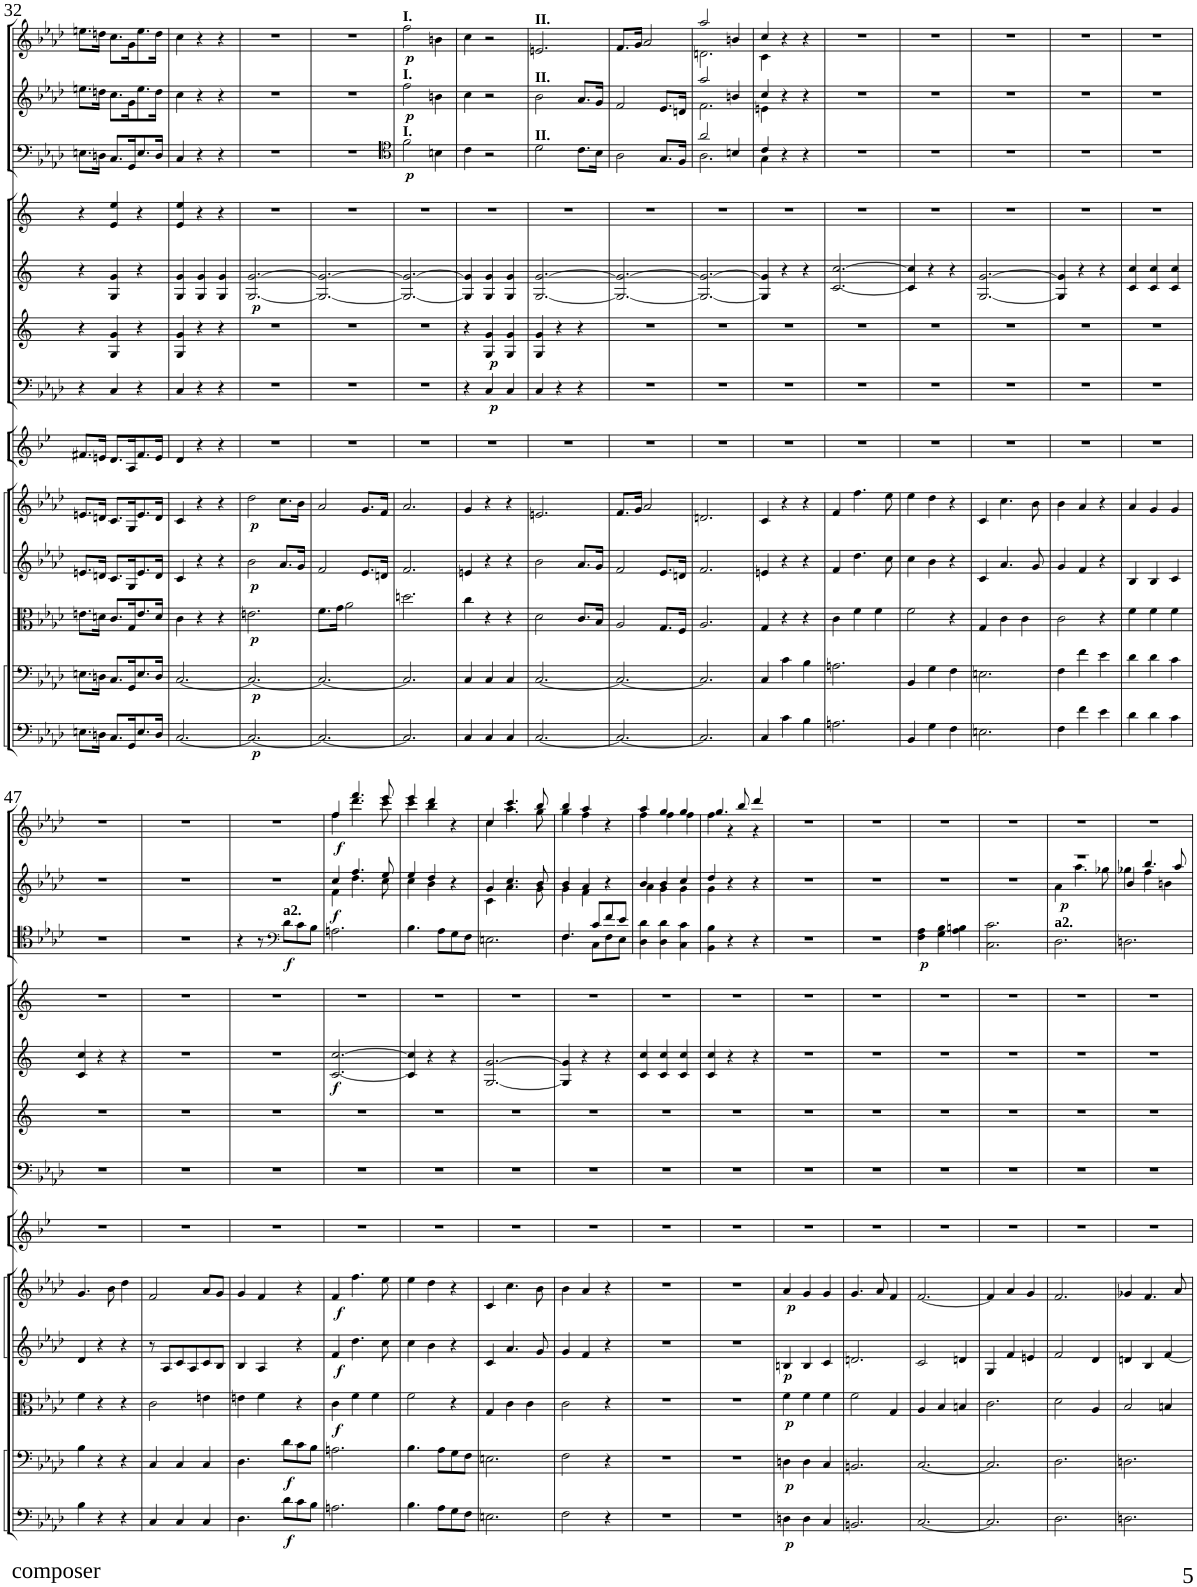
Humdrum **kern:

**kern	**dynam	**kern	**dynam	**kern	**dynam	**kern	**dynam	**kern	**dynam	**kern	**kern	**dynam	**kern	**dynam	**kern	**dynam	**kern	**kern	**dynam	**kern	**dynam	**kern	**dynam
*part13	*part13	*part12	*part12	*part11	*part11	*part10	*part10	*part9	*part9	*part8	*part7	*part7	*part6	*part6	*part5	*part5	*part4	*part3	*part3	*part2	*part2	*part1	*part1
*staff13	*staff13	*staff12	*staff12	*staff11	*staff11	*staff10	*staff10	*staff9	*staff9	*staff8	*staff7	*staff7	*staff6	*staff6	*staff5	*staff5	*staff4	*staff3	*staff3	*staff2	*staff2	*staff1	*staff1
*I"Double Basses	*	*I"Cellos	*	*I"Violas	*	*I"Violins II	*	*I"Violins I	*	*I"Clarinet in Bb	*I"Timpani	*	*I"Trumpet I II in F	*	*I"Horn III IV in F	*	*I"Horn I II in Ab	*I"Bassoon I II	*	*I"Oboe I II	*	*I"Flute I II	*
*	*	*	*	*	*	*	*	*	*	*I'Cl	*I'Timp	*	*I'Tpt	*	*I'Hn	*	*I'Hn	*I'Bsn	*	*I'Ob	*	*I'Fl	*
!!LO:PB:g=z
*clefF4	*	*clefF4	*	*clefC3	*	*clefG2	*	*clefG2	*	*clefG2	*clefF4	*	*clefG2	*	*clefG2	*	*clefG2	*clefF4	*	*clefG2	*	*clefG2	*
*Trd7c12	*	*	*	*	*	*	*	*	*	*Trd1c2	*	*	*Trd-3c-5	*	*Trd4c7	*	*Trd2c4	*	*	*	*	*	*
*k[b-e-a-d-]	*	*k[b-e-a-d-]	*	*k[b-e-a-d-]	*	*k[b-e-a-d-]	*	*k[b-e-a-d-]	*	*k[b-e-]	*k[b-e-a-d-]	*	*k[]	*	*k[]	*	*k[]	*k[b-e-a-d-]	*	*k[b-e-a-d-]	*	*k[b-e-a-d-]	*
*M3/4	*	*M3/4	*	*M3/4	*	*M3/4	*	*M3/4	*	*M3/4	*M3/4	*	*M3/4	*	*M3/4	*	*M3/4	*M3/4	*	*M3/4	*	*M3/4	*
=32	=32	=32	=32	=32	=32	=32	=32	=32	=32	=32	=32	=32	=32	=32	=32	=32	=32	=32	=32	=32	=32	=32	=32
8.En'\L	.	8.En'\L	.	8.en'\L	.	8.en'/L	.	8.en'/L	.	8.f#X'/L	4r	.	4r	.	4r	.	4r	8.En'\L	.	8.een'\L	.	8.een'\L	.
16Dn\Jk	.	16Dn\Jk	.	16dn\Jk	.	16dn/Jk	.	16dn/Jk	.	16en/Jk	.	.	.	.	.	.	.	16Dn\Jk	.	16ddn\Jk	.	16ddn\Jk	.
8.C'/L	.	8.C'/L	.	8.c'/L	.	8.c'/L	.	8.c'/L	.	8.d'/L	4C/	.	4G/ 4g/	.	4G/ 4g/	.	4e/ 4ee/	8.C'/L	.	8.cc'\L	.	8.cc'\L	.
16GG/K	.	16GG/K	.	16G/K	.	16G/K	.	16G/K	.	16A/K	.	.	.	.	.	.	.	16GG/K	.	16g\K	.	16g\K	.
8.E'/	.	8.E'/	.	8.e'/	.	8.e'/	.	8.e'/	.	8.f#'/	4r	.	4r	.	4r	.	4r	8.E'/	.	8.ee'\	.	8.ee'\	.
16D/Jk	.	16D/Jk	.	16d/Jk	.	16d/Jk	.	16d/Jk	.	16e/Jk	.	.	.	.	.	.	.	16D/Jk	.	16dd\Jk	.	16dd\Jk	.
=33	=33	=33	=33	=33	=33	=33	=33	=33	=33	=33	=33	=33	=33	=33	=33	=33	=33	=33	=33	=33	=33	=33	=33
[2.C/	.	[2.C/	.	4c\	.	4c/	.	4c/	.	4d/	4C/	.	4G/ 4g/	.	4G/ 4g/	.	4e/ 4ee/	4C/	.	4cc\	.	4cc\	.
.	.	.	.	4r	.	4r	.	4r	.	4r	4r	.	4r	.	4G/ 4g/	.	4r	4r	.	4r	.	4r	.
.	.	.	.	4r	.	4r	.	4r	.	4r	4r	.	4r	.	4G/ 4g/	.	4r	4r	.	4r	.	4r	.
=34	=34	=34	=34	=34	=34	=34	=34	=34	=34	=34	=34	=34	=34	=34	=34	=34	=34	=34	=34	=34	=34	=34	=34
!	!LO:DY:b	!	!LO:DY:b	!	!LO:DY:b	!	!LO:DY:b	!	!LO:DY:b	!	!	!	!	!	!	!LO:DY:b	!	!	!	!	!	!	!
2.C/_	p	2.C/_	p	2.en\	p	2b-\	p	2dd-\	p	2.r	2.r	.	2.r	.	[2.G/ [2.g/	p	2.r	2.r	.	2.r	.	2.r	.
.	.	.	.	.	.	8.a-/L	.	8.cc\L	.	.	.	.	.	.	.	.	.	.	.	.	.	.	.
.	.	.	.	.	.	16g/Jk	.	16b-\Jk	.	.	.	.	.	.	.	.	.	.	.	.	.	.	.
=35	=35	=35	=35	=35	=35	=35	=35	=35	=35	=35	=35	=35	=35	=35	=35	=35	=35	=35	=35	=35	=35	=35	=35
2.C/_	.	2.C/_	.	8.f\L	.	2f/	.	2a-/	.	2.r	2.r	.	2.r	.	2.G/_ 2.g/_	.	2.r	2.r	.	2.r	.	2.r	.
.	.	.	.	16g\Jk	.	.	.	.	.	.	.	.	.	.	.	.	.	.	.	.	.	.	.
.	.	.	.	2a-\	.	.	.	.	.	.	.	.	.	.	.	.	.	.	.	.	.	.	.
.	.	.	.	.	.	8.e-/L	.	8.g/L	.	.	.	.	.	.	.	.	.	.	.	.	.	.	.
.	.	.	.	.	.	16dn/Jk	.	16f/Jk	.	.	.	.	.	.	.	.	.	.	.	.	.	.	.
=36	=36	=36	=36	=36	=36	=36	=36	=36	=36	=36	=36	=36	=36	=36	=36	=36	=36	=36	=36	=36	=36	=36	=36
*	*	*	*	*	*	*	*	*	*	*	*	*	*	*	*	*	*	*clefC4	*	*	*	*	*
!	!	!	!	!	!	!	!	!	!	!	!	!	!	!	!	!	!	!	!	!	!	!LO:TX:a:B:t=I.	!
!	!	!	!	!	!	!	!	!	!	!	!	!	!	!	!	!	!	!	!	!LO:TX:a:B:t=I.	!	!	!
!	!	!	!	!	!	!	!	!	!	!	!	!	!	!	!	!	!	!LO:TX:a:B:t=I.	!	!	!	!	!
!	!	!	!	!	!	!	!	!	!	!	!	!	!	!	!	!	!	!	!LO:DY:b	!	!LO:DY:b	!	!LO:DY:b
2.C/]	.	2.C/]	.	2.ddn\	.	2.f/	.	2.a-/	.	2.r	2.r	.	2.r	.	2.G/_ 2.g/_	.	2.r	2f\	p	2ff\	p	2ff\	p
.	.	.	.	.	.	.	.	.	.	.	.	.	.	.	.	.	.	4Bn\	.	4bn\	.	4bn\	.
=37	=37	=37	=37	=37	=37	=37	=37	=37	=37	=37	=37	=37	=37	=37	=37	=37	=37	=37	=37	=37	=37	=37	=37
4C/	.	4C/	.	4cc\	.	4en/	.	4g/	.	2.r	4r	.	4r	.	4G/] 4g/]	.	2.r	4c\	.	4cc\	.	4cc\	.
!	!	!	!	!	!	!	!	!	!	!	!	!LO:DY:b	!	!LO:DY:b	!	!	!	!	!	!	!	!	!
4C/	.	4C/	.	4r	.	4r	.	4r	.	.	4C/	p	4G/ 4g/	p	4G/ 4g/	.	.	2r	.	2r	.	2r	.
4C/	.	4C/	.	4r	.	4r	.	4r	.	.	4C/	.	4G/ 4g/	.	4G/ 4g/	.	.	.	.	.	.	.	.
=38	=38	=38	=38	=38	=38	=38	=38	=38	=38	=38	=38	=38	=38	=38	=38	=38	=38	=38	=38	=38	=38	=38	=38
!	!	!	!	!	!	!	!	!	!	!	!	!	!	!	!	!	!	!	!	!	!	!LO:TX:a:B:t=II.	!
!	!	!	!	!	!	!	!	!	!	!	!	!	!	!	!	!	!	!	!	!LO:TX:a:B:t=II.	!	!	!
!	!	!	!	!	!	!	!	!	!	!	!	!	!	!	!	!	!	!LO:TX:a:B:t=II.	!	!	!	!	!
[2.C/	.	[2.C/	.	2d-\	.	2b-\	.	2.en/	.	2.r	4C/	.	4G/ 4g/	.	[2.G/ [2.g/	.	2.r	2d-\	.	2b-\	.	2.en/	.
.	.	.	.	.	.	.	.	.	.	.	4r	.	4r	.	.	.	.	.	.	.	.	.	.
.	.	.	.	8.c/L	.	8.a-/L	.	.	.	.	4r	.	4r	.	.	.	.	8.c\L	.	8.a-/L	.	.	.
.	.	.	.	16B-/Jk	.	16g/Jk	.	.	.	.	.	.	.	.	.	.	.	16B-\Jk	.	16g/Jk	.	.	.
=39	=39	=39	=39	=39	=39	=39	=39	=39	=39	=39	=39	=39	=39	=39	=39	=39	=39	=39	=39	=39	=39	=39	=39
2.C/_	.	2.C/_	.	2A-/	.	2f/	.	8.f/L	.	2.r	2.r	.	2.r	.	2.G/_ 2.g/_	.	2.r	2A-\	.	2f/	.	8.f/L	.
.	.	.	.	.	.	.	.	16g/Jk	.	.	.	.	.	.	.	.	.	.	.	.	.	16g/Jk	.
.	.	.	.	.	.	.	.	2a-/	.	.	.	.	.	.	.	.	.	.	.	.	.	2a-/	.
.	.	.	.	8.G/L	.	8.e-/L	.	.	.	.	.	.	.	.	.	.	.	8.G/L	.	8.e-/L	.	.	.
.	.	.	.	16F/Jk	.	16dn/Jk	.	.	.	.	.	.	.	.	.	.	.	16F/Jk	.	16dn/Jk	.	.	.
=40	=40	=40	=40	=40	=40	=40	=40	=40	=40	=40	=40	=40	=40	=40	=40	=40	=40	=40	=40	=40	=40	=40	=40
*	*	*	*	*	*	*	*	*	*	*	*	*	*	*	*	*	*	*^	*	*^	*	*^	*
2.C/]	.	2.C/]	.	2.A-/	.	2.f/	.	2.dn/	.	2.r	2.r	.	2.r	.	2.G/_ 2.g/_	.	2.r	2a-/	2.A-\	.	2aa-/	2.f\	.	2aa-/	2.dn\	.
.	.	.	.	.	.	.	.	.	.	.	.	.	.	.	.	.	.	4Bn/	.	.	4bn/	.	.	4bn/	.	.
=41	=41	=41	=41	=41	=41	=41	=41	=41	=41	=41	=41	=41	=41	=41	=41	=41	=41	=41	=41	=41	=41	=41	=41	=41	=41	=41
4C/	.	4C/	.	4G/	.	4en/	.	4c/	.	2.r	2.r	.	2.r	.	4G/] 4g/]	.	2.r	4c/	4G\	.	4cc/	4en\	.	4cc/	4c\	.
4c\	.	4c\	.	4r	.	4r	.	4r	.	.	.	.	.	.	4r	.	.	4r	2ryy	.	4r	2ryy	.	4r	2ryy	.
4B-\	.	4B-\	.	4r	.	4r	.	4r	.	.	.	.	.	.	4r	.	.	4r	.	.	4r	.	.	4r	.	.
*	*	*	*	*	*	*	*	*	*	*	*	*	*	*	*	*	*	*v	*v	*	*	*	*	*v	*v	*
*	*	*	*	*	*	*	*	*	*	*	*	*	*	*	*	*	*	*	*	*v	*v	*	*	*
=42	=42	=42	=42	=42	=42	=42	=42	=42	=42	=42	=42	=42	=42	=42	=42	=42	=42	=42	=42	=42	=42	=42	=42
2.An\	.	2.An\	.	4c\	.	4f/	.	4f/	.	2.r	2.r	.	2.r	.	[2.c/ [2.cc/	.	2.r	2.r	.	2.r	.	2.r	.
.	.	.	.	4f\	.	4.dd-\	.	4.ff\	.	.	.	.	.	.	.	.	.	.	.	.	.	.	.
.	.	.	.	4f\	.	.	.	.	.	.	.	.	.	.	.	.	.	.	.	.	.	.	.
.	.	.	.	.	.	8cc\	.	8ee-\	.	.	.	.	.	.	.	.	.	.	.	.	.	.	.
=43	=43	=43	=43	=43	=43	=43	=43	=43	=43	=43	=43	=43	=43	=43	=43	=43	=43	=43	=43	=43	=43	=43	=43
4BB-/	.	4BB-/	.	2f\	.	4cc\	.	4ee-\	.	2.r	2.r	.	2.r	.	4c/] 4cc/]	.	2.r	2.r	.	2.r	.	2.r	.
4G\	.	4G\	.	.	.	4b-\	.	4dd-\	.	.	.	.	.	.	4r	.	.	.	.	.	.	.	.
4F\	.	4F\	.	4r	.	4r	.	4r	.	.	.	.	.	.	4r	.	.	.	.	.	.	.	.
=44	=44	=44	=44	=44	=44	=44	=44	=44	=44	=44	=44	=44	=44	=44	=44	=44	=44	=44	=44	=44	=44	=44	=44
2.En\	.	2.En\	.	4G/	.	4c/	.	4c/	.	2.r	2.r	.	2.r	.	[2.G/ [2.g/	.	2.r	2.r	.	2.r	.	2.r	.
.	.	.	.	4c\	.	4.a-/	.	4.cc\	.	.	.	.	.	.	.	.	.	.	.	.	.	.	.
.	.	.	.	4c\	.	.	.	.	.	.	.	.	.	.	.	.	.	.	.	.	.	.	.
.	.	.	.	.	.	8g/	.	8b-\	.	.	.	.	.	.	.	.	.	.	.	.	.	.	.
=45	=45	=45	=45	=45	=45	=45	=45	=45	=45	=45	=45	=45	=45	=45	=45	=45	=45	=45	=45	=45	=45	=45	=45
4F\	.	4F\	.	2c\	.	4g/	.	4b-\	.	2.r	2.r	.	2.r	.	4G/] 4g/]	.	2.r	2.r	.	2.r	.	2.r	.
4f\	.	4f\	.	.	.	4f/	.	4a-/	.	.	.	.	.	.	4r	.	.	.	.	.	.	.	.
4e-\	.	4e-\	.	4r	.	4r	.	4r	.	.	.	.	.	.	4r	.	.	.	.	.	.	.	.
=46	=46	=46	=46	=46	=46	=46	=46	=46	=46	=46	=46	=46	=46	=46	=46	=46	=46	=46	=46	=46	=46	=46	=46
4d-\	.	4d-\	.	4f\	.	4B-/	.	4a-/	.	2.r	2.r	.	2.r	.	4c/ 4cc/	.	2.r	2.r	.	2.r	.	2.r	.
4d-\	.	4d-\	.	4f\	.	4B-/	.	4g/	.	.	.	.	.	.	4c/ 4cc/	.	.	.	.	.	.	.	.
4c\	.	4c\	.	4f\	.	4c/	.	4g/	.	.	.	.	.	.	4c/ 4cc/	.	.	.	.	.	.	.	.
!!LO:LB:g=z
=47	=47	=47	=47	=47	=47	=47	=47	=47	=47	=47	=47	=47	=47	=47	=47	=47	=47	=47	=47	=47	=47	=47	=47
4B-\	.	4B-\	.	4f\	.	4d-/	.	4.g/	.	2.r	2.r	.	2.r	.	4c/ 4cc/	.	2.r	2.r	.	2.r	.	2.r	.
4r	.	4r	.	4r	.	4r	.	.	.	.	.	.	.	.	4r	.	.	.	.	.	.	.	.
.	.	.	.	.	.	.	.	8b-\	.	.	.	.	.	.	.	.	.	.	.	.	.	.	.
4r	.	4r	.	4r	.	4r	.	4dd-\	.	.	.	.	.	.	4r	.	.	.	.	.	.	.	.
=48	=48	=48	=48	=48	=48	=48	=48	=48	=48	=48	=48	=48	=48	=48	=48	=48	=48	=48	=48	=48	=48	=48	=48
4C/	.	4C/	.	2c\	.	8r	.	2f/	.	2.r	2.r	.	2.r	.	2.r	.	2.r	2.r	.	2.r	.	2.r	.
.	.	.	.	.	.	8A-/L	.	.	.	.	.	.	.	.	.	.	.	.	.	.	.	.	.
4C/	.	4C/	.	.	.	8c/	.	.	.	.	.	.	.	.	.	.	.	.	.	.	.	.	.
.	.	.	.	.	.	8A-/	.	.	.	.	.	.	.	.	.	.	.	.	.	.	.	.	.
4C/	.	4C/	.	4en\	.	8c/	.	8a-/L	.	.	.	.	.	.	.	.	.	.	.	.	.	.	.
.	.	.	.	.	.	8B-/J	.	8g/J	.	.	.	.	.	.	.	.	.	.	.	.	.	.	.
=49	=49	=49	=49	=49	=49	=49	=49	=49	=49	=49	=49	=49	=49	=49	=49	=49	=49	=49	=49	=49	=49	=49	=49
4.D-\	.	4.D-\	.	4en\	.	4B-/	.	4g/	.	2.r	2.r	.	2.r	.	2.r	.	2.r	4r	.	2.r	.	2.r	.
.	.	.	.	4f\	.	4A-/	.	4f/	.	.	.	.	.	.	.	.	.	8r	.	.	.	.	.
*	*	*	*	*	*	*	*	*	*	*	*	*	*	*	*	*	*	*clefF4	*	*	*	*	*
!	!	!	!	!	!	!	!	!	!	!	!	!	!	!	!	!	!	!LO:TX:a:B:t=a2.	!	!	!	!	!
!	!LO:DY:b	!	!LO:DY:b	!	!	!	!	!	!	!	!	!	!	!	!	!	!	!	!LO:DY:b	!	!	!	!
8d-\L	f	8d-\L	f	.	.	.	.	.	.	.	.	.	.	.	.	.	.	8d-\L	f	.	.	.	.
8c\	.	8c\	.	4r	.	4r	.	4r	.	.	.	.	.	.	.	.	.	8c\	.	.	.	.	.
8B-\J	.	8B-\J	.	.	.	.	.	.	.	.	.	.	.	.	.	.	.	8B-\J	.	.	.	.	.
=50	=50	=50	=50	=50	=50	=50	=50	=50	=50	=50	=50	=50	=50	=50	=50	=50	=50	=50	=50	=50	=50	=50	=50
*	*	*	*	*	*	*	*	*	*	*	*	*	*	*	*	*	*	*	*	*^	*	*^	*
!	!	!	!	!	!LO:DY:b	!	!LO:DY:b	!	!LO:DY:b	!	!	!	!	!	!	!LO:DY:b	!	!	!	!	!	!LO:DY:b	!	!	!LO:DY:b
2.An\	.	2.An\	.	4c\	f	4f/	f	4f/	f	2.r	2.r	.	2.r	.	[2.c/ [2.cc/	f	2.r	2.An\	.	4cc/	4f\	f	4ff/	4ff\	f
.	.	.	.	4f\	.	4.dd-\	.	4.ff\	.	.	.	.	.	.	.	.	.	.	.	4.ff/	4.dd-\	.	4.fff/	4.ddd-\	.
.	.	.	.	4f\	.	.	.	.	.	.	.	.	.	.	.	.	.	.	.	.	.	.	.	.	.
.	.	.	.	.	.	8cc\	.	8ee-\	.	.	.	.	.	.	.	.	.	.	.	8ee-/	8cc\	.	8eee-/	8ccc\	.
=51	=51	=51	=51	=51	=51	=51	=51	=51	=51	=51	=51	=51	=51	=51	=51	=51	=51	=51	=51	=51	=51	=51	=51	=51	=51
4.B-\	.	4.B-\	.	2f\	.	4cc\	.	4ee-\	.	2.r	2.r	.	2.r	.	4c/] 4cc/]	.	2.r	4.B-\	.	4ee-/	4cc\	.	4eee-/	4ccc\	.
.	.	.	.	.	.	4b-\	.	4dd-\	.	.	.	.	.	.	4r	.	.	.	.	4dd-/	4b-\	.	4ddd-/	4bb-\	.
8A-\L	.	8A-\L	.	.	.	.	.	.	.	.	.	.	.	.	.	.	.	8A-\L	.	.	.	.	.	.	.
8G\	.	8G\	.	4r	.	4r	.	4r	.	.	.	.	.	.	4r	.	.	8G\	.	4r	4ryy	.	4r	4ryy	.
8F\J	.	8F\J	.	.	.	.	.	.	.	.	.	.	.	.	.	.	.	8F\J	.	.	.	.	.	.	.
=52	=52	=52	=52	=52	=52	=52	=52	=52	=52	=52	=52	=52	=52	=52	=52	=52	=52	=52	=52	=52	=52	=52	=52	=52	=52
2.En\	.	2.En\	.	4G/	.	4c/	.	4c/	.	2.r	2.r	.	2.r	.	[2.G/ [2.g/	.	2.r	2.En\	.	4g/	4c\	.	4cc/	4cc\	.
.	.	.	.	4c\	.	4.a-/	.	4.cc\	.	.	.	.	.	.	.	.	.	.	.	4.cc/	4.a-\	.	4.ccc/	4.aa-\	.
.	.	.	.	4c\	.	.	.	.	.	.	.	.	.	.	.	.	.	.	.	.	.	.	.	.	.
.	.	.	.	.	.	8g/	.	8b-\	.	.	.	.	.	.	.	.	.	.	.	8b-/	8g\	.	8bb-/	8gg\	.
=53	=53	=53	=53	=53	=53	=53	=53	=53	=53	=53	=53	=53	=53	=53	=53	=53	=53	=53	=53	=53	=53	=53	=53	=53	=53
*	*	*	*	*	*	*	*	*	*	*	*	*	*	*	*	*	*	*^	*	*	*	*	*	*	*
2F\	.	2F\	.	2c\	.	4g/	.	4b-\	.	2.r	2.r	.	2.r	.	4G/] 4g/]	.	2.r	4.F/	4.F\	.	4b-/	4g\	.	4bb-/	4gg\	.
.	.	.	.	.	.	4f/	.	4a-/	.	.	.	.	.	.	4r	.	.	.	.	.	4a-/	4f\	.	4aa-/	4ff\	.
.	.	.	.	.	.	.	.	.	.	.	.	.	.	.	.	.	.	8c/L	8C\L	.	.	.	.	.	.	.
4r	.	4r	.	4r	.	4r	.	4r	.	.	.	.	.	.	4r	.	.	8f/	8F\	.	4r	4ryy	.	4r	4ryy	.
.	.	.	.	.	.	.	.	.	.	.	.	.	.	.	.	.	.	8e-/J	8E-\J	.	.	.	.	.	.	.
*	*	*	*	*	*	*	*	*	*	*	*	*	*	*	*	*	*	*v	*v	*	*	*	*	*	*	*
=54	=54	=54	=54	=54	=54	=54	=54	=54	=54	=54	=54	=54	=54	=54	=54	=54	=54	=54	=54	=54	=54	=54	=54	=54	=54
2.r	.	2.r	.	2.r	.	2.r	.	2.r	.	2.r	2.r	.	2.r	.	4c/ 4cc/	.	2.r	4D-\ 4d-\	.	4b-/	4a-\	.	4aa-/	4ff\	.
.	.	.	.	.	.	.	.	.	.	.	.	.	.	.	4c/ 4cc/	.	.	4D-\ 4d-\	.	4b-/	4g\	.	4gg/	4ff\	.
.	.	.	.	.	.	.	.	.	.	.	.	.	.	.	4c/ 4cc/	.	.	4C\ 4c\	.	4cc/	4g\	.	4gg/	4ff\	.
=55	=55	=55	=55	=55	=55	=55	=55	=55	=55	=55	=55	=55	=55	=55	=55	=55	=55	=55	=55	=55	=55	=55	=55	=55	=55
2.r	.	2.r	.	2.r	.	2.r	.	2.r	.	2.r	2.r	.	2.r	.	4c/ 4cc/	.	2.r	4BB-\ 4B-\	.	4dd-/	4g\	.	4.gg/	4ff\	.
.	.	.	.	.	.	.	.	.	.	.	.	.	.	.	4r	.	.	4r	.	4r	2ryy	.	.	4r	.
.	.	.	.	.	.	.	.	.	.	.	.	.	.	.	.	.	.	.	.	.	.	.	8bb-/	.	.
.	.	.	.	.	.	.	.	.	.	.	.	.	.	.	4r	.	.	4r	.	4r	.	.	4ddd-/	4r	.
*	*	*	*	*	*	*	*	*	*	*	*	*	*	*	*	*	*	*	*	*v	*v	*	*	*	*
=56	=56	=56	=56	=56	=56	=56	=56	=56	=56	=56	=56	=56	=56	=56	=56	=56	=56	=56	=56	=56	=56	=56	=56	=56
!	!LO:DY:b	!	!LO:DY:b	!	!LO:DY:b	!	!LO:DY:b	!	!LO:DY:b	!	!	!	!	!	!	!	!	!	!	!	!	!	!	!
*	*	*	*	*	*	*	*	*	*	*	*	*	*	*	*	*	*	*	*	*	*	*v	*v	*
4Dn\	p	4Dn\	p	4f\	p	4Bn/	p	4a-/	p	2.r	2.r	.	2.r	.	2.r	.	2.r	2.r	.	2.r	.	2.r	.
4D\	.	4D\	.	4f\	.	4B/	.	4g/	.	.	.	.	.	.	.	.	.	.	.	.	.	.	.
4C/	.	4C/	.	4f\	.	4c/	.	4g/	.	.	.	.	.	.	.	.	.	.	.	.	.	.	.
=57	=57	=57	=57	=57	=57	=57	=57	=57	=57	=57	=57	=57	=57	=57	=57	=57	=57	=57	=57	=57	=57	=57	=57
2.BBn/	.	2.BBn/	.	2f\	.	2.dn/	.	4.g/	.	2.r	2.r	.	2.r	.	2.r	.	2.r	2.r	.	2.r	.	2.r	.
.	.	.	.	.	.	.	.	8a-/	.	.	.	.	.	.	.	.	.	.	.	.	.	.	.
.	.	.	.	4G/	.	.	.	4f/	.	.	.	.	.	.	.	.	.	.	.	.	.	.	.
=58	=58	=58	=58	=58	=58	=58	=58	=58	=58	=58	=58	=58	=58	=58	=58	=58	=58	=58	=58	=58	=58	=58	=58
!	!	!	!	!	!	!	!	!	!	!	!	!	!	!	!	!	!	!	!LO:DY:b	!	!	!	!
[2.C/	.	[2.C/	.	4A-/	.	2c/	.	[2.f/	.	2.r	2.r	.	2.r	.	2.r	.	2.r	4F\ 4A-\	p	2.r	.	2.r	.
.	.	.	.	4B-/	.	.	.	.	.	.	.	.	.	.	.	.	.	4G\ 4B-\	.	.	.	.	.
.	.	.	.	4Bn/	.	4dn/	.	.	.	.	.	.	.	.	.	.	.	4A-\ 4Bn\	.	.	.	.	.
=59	=59	=59	=59	=59	=59	=59	=59	=59	=59	=59	=59	=59	=59	=59	=59	=59	=59	=59	=59	=59	=59	=59	=59
2.C/]	.	2.C/]	.	2.c\	.	4G/	.	4f/]	.	2.r	2.r	.	2.r	.	2.r	.	2.r	2.C\ 2.c\	.	2.r	.	2.r	.
.	.	.	.	.	.	4f/	.	4a-/	.	.	.	.	.	.	.	.	.	.	.	.	.	.	.
.	.	.	.	.	.	4en/	.	4g/	.	.	.	.	.	.	.	.	.	.	.	.	.	.	.
=60	=60	=60	=60	=60	=60	=60	=60	=60	=60	=60	=60	=60	=60	=60	=60	=60	=60	=60	=60	=60	=60	=60	=60
*	*	*	*	*	*	*	*	*	*	*	*	*	*	*	*	*	*	*	*	*^	*	*	*
!	!	!	!	!	!	!	!	!	!	!	!	!	!	!	!	!	!	!LO:TX:a:B:t=a2.	!	!	!	!	!	!
!	!	!	!	!	!	!	!	!	!	!	!	!	!	!	!	!	!	!	!	!	!	!LO:DY:b	!	!
2.D-\	.	2.D-\	.	2d-\	.	2f/	.	2.f/	.	2.r	2.r	.	2.r	.	2.r	.	2.r	2.D-\	.	2.r	4a-\	p	2.r	.
.	.	.	.	.	.	.	.	.	.	.	.	.	.	.	.	.	.	.	.	.	4.aa-\	.	.	.
.	.	.	.	4A-/	.	4d-/	.	.	.	.	.	.	.	.	.	.	.	.	.	.	.	.	.	.
.	.	.	.	.	.	.	.	.	.	.	.	.	.	.	.	.	.	.	.	.	8gg-X\	.	.	.
=61	=61	=61	=61	=61	=61	=61	=61	=61	=61	=61	=61	=61	=61	=61	=61	=61	=61	=61	=61	=61	=61	=61	=61	=61
2.Dn\	.	2.Dn\	.	2B-/	.	4dn/	.	4g-X/	.	2.r	2.r	.	2.r	.	2.r	.	2.r	2.Dn\	.	4b-/	4gg-X\	.	2.r	.
.	.	.	.	.	.	4B-/	.	4.f/	.	.	.	.	.	.	.	.	.	.	.	4.bb-/	4ff\	.	.	.
.	.	.	.	4Bn/	.	[4f/	.	.	.	.	.	.	.	.	.	.	.	.	.	.	4bn\	.	.	.
.	.	.	.	.	.	.	.	8a-/	.	.	.	.	.	.	.	.	.	.	.	8aa-/	.	.	.	.
*	*	*	*	*	*	*	*	*	*	*	*	*	*	*	*	*	*	*	*	*v	*v	*	*	*
=	=	=	=	=	=	=	=	=	=	=	=	=	=	=	=	=	=	=	=	=	=	=	=
*-	*-	*-	*-	*-	*-	*-	*-	*-	*-	*-	*-	*-	*-	*-	*-	*-	*-	*-	*-	*-	*-	*-	*-
